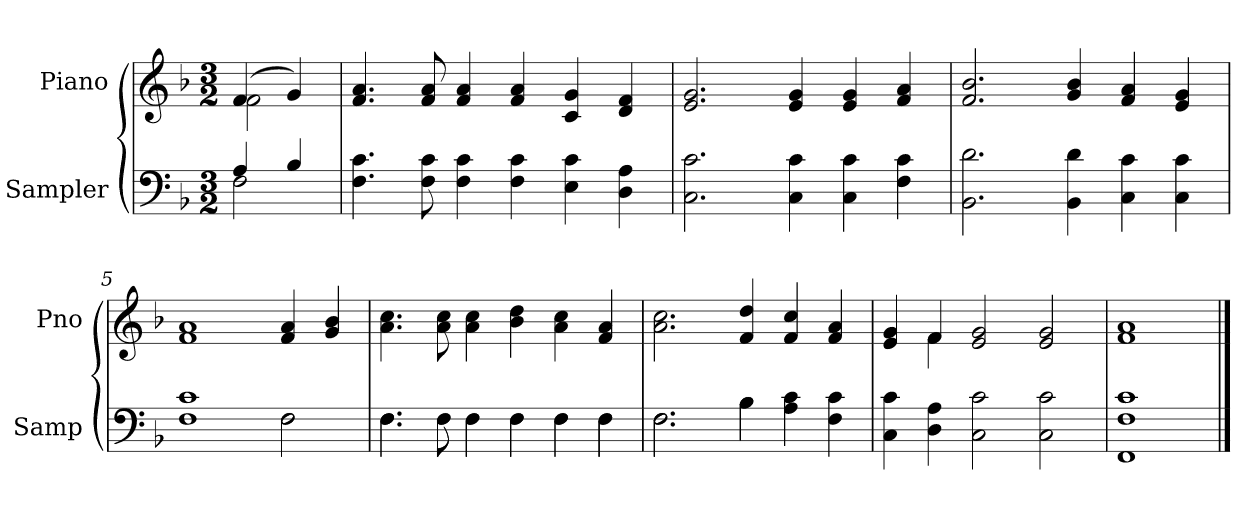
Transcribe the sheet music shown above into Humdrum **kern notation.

**kern	**kern
*part2	*part1
*staff2	*staff1
*I"Sampler	*I"Piano
*I'Samp	*I'Pno
*clefF4	*clefG2
*k[b-]	*k[b-]
*F:	*F:
*M3/2	*M3/2
=1	=1
*^	*^
4A/	2F	(4f/	2f
4B-/	.	4g/)	.
*v	*v	*	*
*	*v	*v
=2	=2
4.F 4.c	4.f 4.a
8F 8c	8f 8a
4F 4c	4f 4a
4F 4c	4f 4a
4E 4c	4c 4g
4D 4A	4d 4f
=3	=3
2.C 2.c	2.e 2.g
4C 4c	4e 4g
4C 4c	4e 4g
4F 4c	4f 4a
=4	=4
2.BB- 2.d	2.f 2.b-
4BB- 4d	4g 4b-
4C 4c	4f 4a
4C 4c	4e 4g
=5	=5
*^	*
1F 1c	1ryy	1f 1a
2F\	2F	4f 4a
.	.	4g 4b-
=6	=6	=6
4.F\	4.F	4.a 4.cc
8F\	8F	8a 8cc
4F\	4F	4a 4cc
4F\	4F	4b- 4dd
4F\	4F	4a 4cc
4F\	4F	4f 4a
=7	=7	=7
2.F\	2.F	2.a 2.cc
4B-\	4B-	4f 4dd
4A 4c	2ryy	4f 4cc
4F 4c	.	4f 4a
*v	*v	*
=8	=8
*	*^
4C 4c	4e 4g	4ryy
4D 4A	4f/	4f
2C 2c	2e 2g	1ryy
2C 2c	2e 2g	.
*	*v	*v
=9	=9
1FF 1F 1c	1f 1a
==	==
*-	*-
